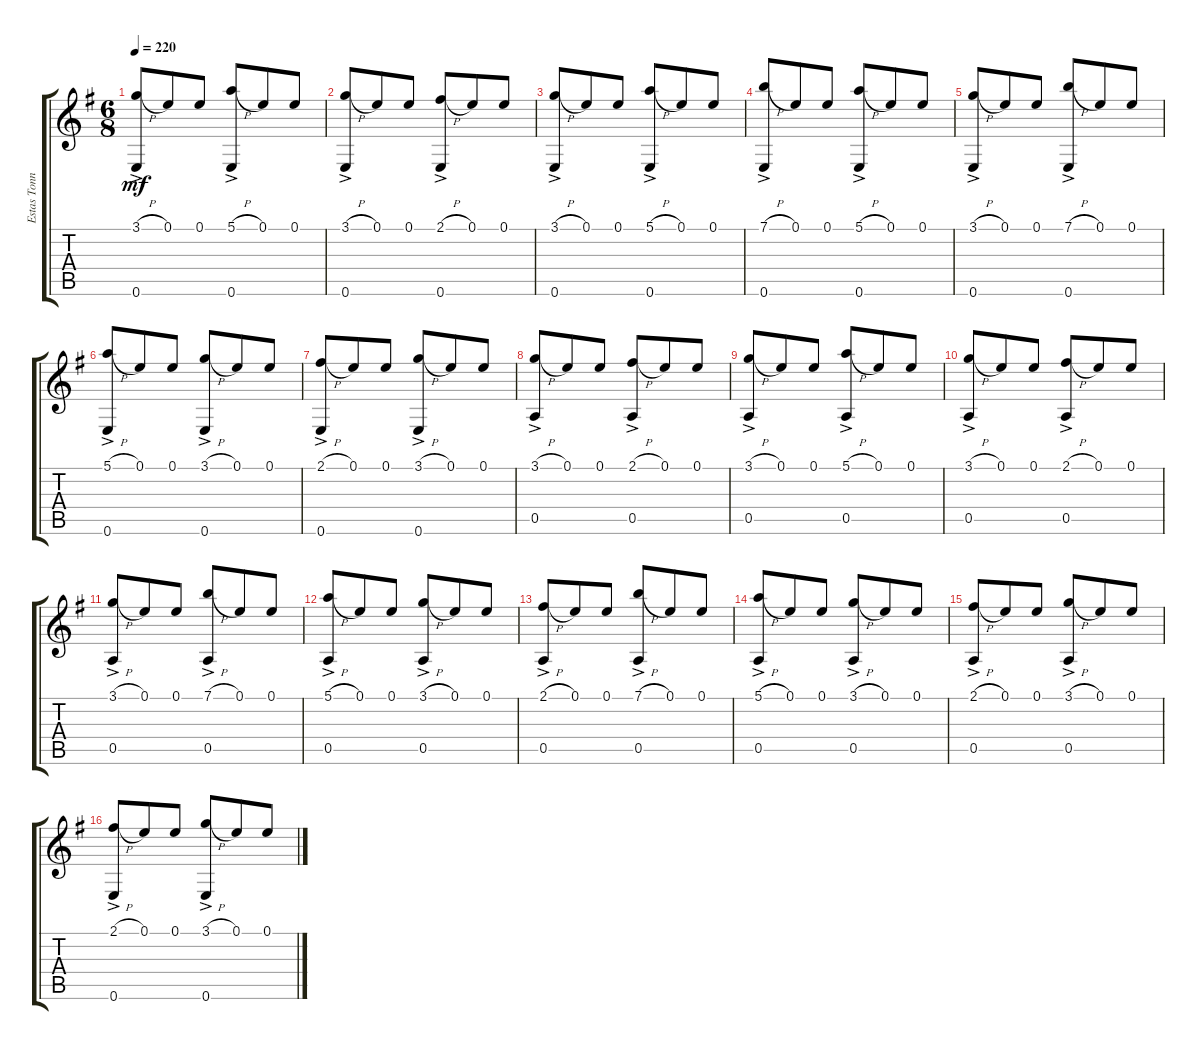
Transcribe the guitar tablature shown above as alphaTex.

\track ("Estas Tonné" "Estas Tonn") {instrument acousticguitarnylon}
\staff {score tabs}
\tuning (E4 B3 G3 D3 A2 E2) {hide}
\ts (6 8)
\tempo 220
\clef g2
\ks eminor
(3.1{h ac} 0.6).8{dy mf} 0.1.8 0.1.8 (5.1{h ac} 0.6).8 0.1.8 0.1.8 |
(3.1{h ac} 0.6).8 0.1.8 0.1.8 (2.1{h ac} 0.6).8 0.1.8 0.1.8 |
(3.1{h ac} 0.6).8 0.1.8 0.1.8 (5.1{h ac} 0.6).8 0.1.8 0.1.8 |
(7.1{h ac} 0.6).8 0.1.8 0.1.8 (5.1{h ac} 0.6).8 0.1.8 0.1.8 |
(3.1{h ac} 0.6).8 0.1.8 0.1.8 (7.1{h ac} 0.6).8 0.1.8 0.1.8 |
(5.1{h ac} 0.6).8 0.1.8 0.1.8 (3.1{h ac} 0.6).8 0.1.8 0.1.8 |
(2.1{h ac} 0.6).8 0.1.8 0.1.8 (3.1{h ac} 0.6).8 0.1.8 0.1.8 |
(3.1{h ac} 0.5).8 0.1.8 0.1.8 (2.1{h ac} 0.5).8 0.1.8 0.1.8 |
(3.1{h ac} 0.5).8 0.1.8 0.1.8 (5.1{h ac} 0.5).8 0.1.8 0.1.8 |
(3.1{h ac} 0.5).8 0.1.8 0.1.8 (2.1{h ac} 0.5).8 0.1.8 0.1.8 |
(3.1{h ac} 0.5).8 0.1.8 0.1.8 (7.1{h ac} 0.5).8 0.1.8 0.1.8 |
(5.1{h ac} 0.5).8 0.1.8 0.1.8 (3.1{h ac} 0.5).8 0.1.8 0.1.8 |
(2.1{h ac} 0.5).8 0.1.8 0.1.8 (7.1{h ac} 0.5).8 0.1.8 0.1.8 |
(5.1{h ac} 0.5).8 0.1.8 0.1.8 (3.1{h ac} 0.5).8 0.1.8 0.1.8 |
(2.1{h ac} 0.5).8 0.1.8 0.1.8 (3.1{h ac} 0.5).8 0.1.8 0.1.8 |
(2.1{h ac} 0.6).8 0.1.8 0.1.8 (3.1{h ac} 0.6).8 0.1.8 0.1.8
